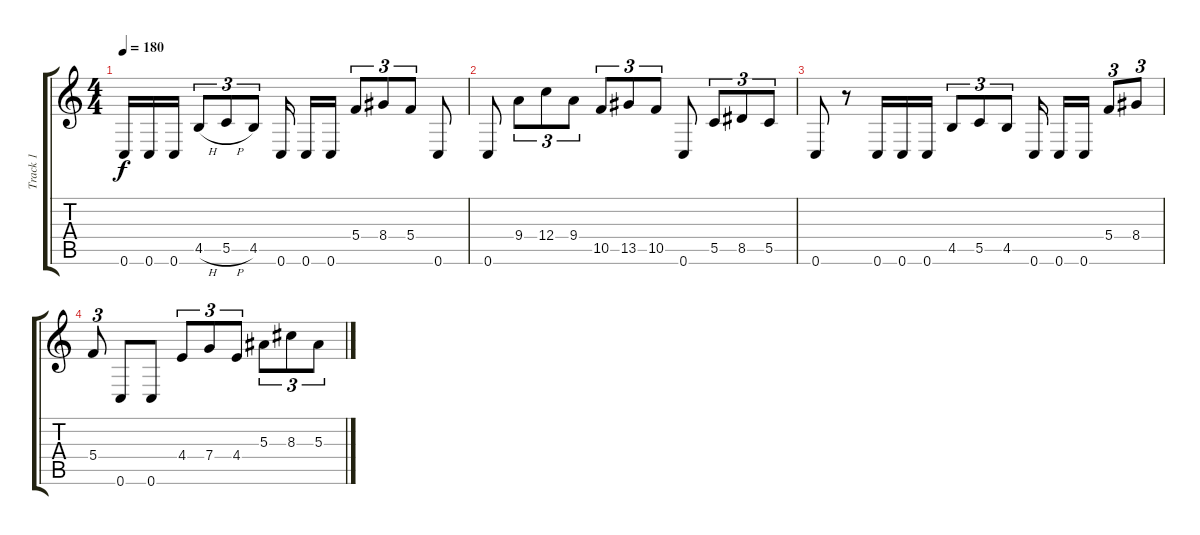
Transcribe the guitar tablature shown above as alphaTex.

\track ("Track 1" "Track 1") {instrument distortionguitar}
\staff {score tabs}
\tuning (D4 A3 F3 C3 G2 C2) {hide}
\ts (4 4)
\tempo 180
\clef g2
\ks c
0.6.16{dy f} 0.6.16 0.6.16 4.5{h}.8{tu (3 2)} 5.5{h}.8{tu (3 2)} 4.5.8{tu (3 2)} 0.6.16 0.6.16 0.6.16 5.4.8{tu (3 2)} 8.4.8{tu (3 2)} 5.4.8{tu (3 2)} 0.6.8 |
0.6.8 9.4.8{tu (3 2)} 12.4.8{tu (3 2)} 9.4.8{tu (3 2)} 10.5.8{tu (3 2)} 13.5.8{tu (3 2)} 10.5.8{tu (3 2)} 0.6.8 5.5.8{tu (3 2)} 8.5.8{tu (3 2)} 5.5.8{tu (3 2)} |
0.6.8 r.8 0.6.16 0.6.16 0.6.16 4.5.8{tu (3 2)} 5.5.8{tu (3 2)} 4.5.8{tu (3 2)} 0.6.16 0.6.16 0.6.16 5.4.8{tu (3 2)} 8.4.8{tu (3 2)} |
5.4.8{tu (3 2)} 0.6.8 0.6.8 4.4.8{tu (3 2)} 7.4.8{tu (3 2)} 4.4.8{tu (3 2)} 5.3.8{tu (3 2)} 8.3.8{tu (3 2)} 5.3.8{tu (3 2)}
